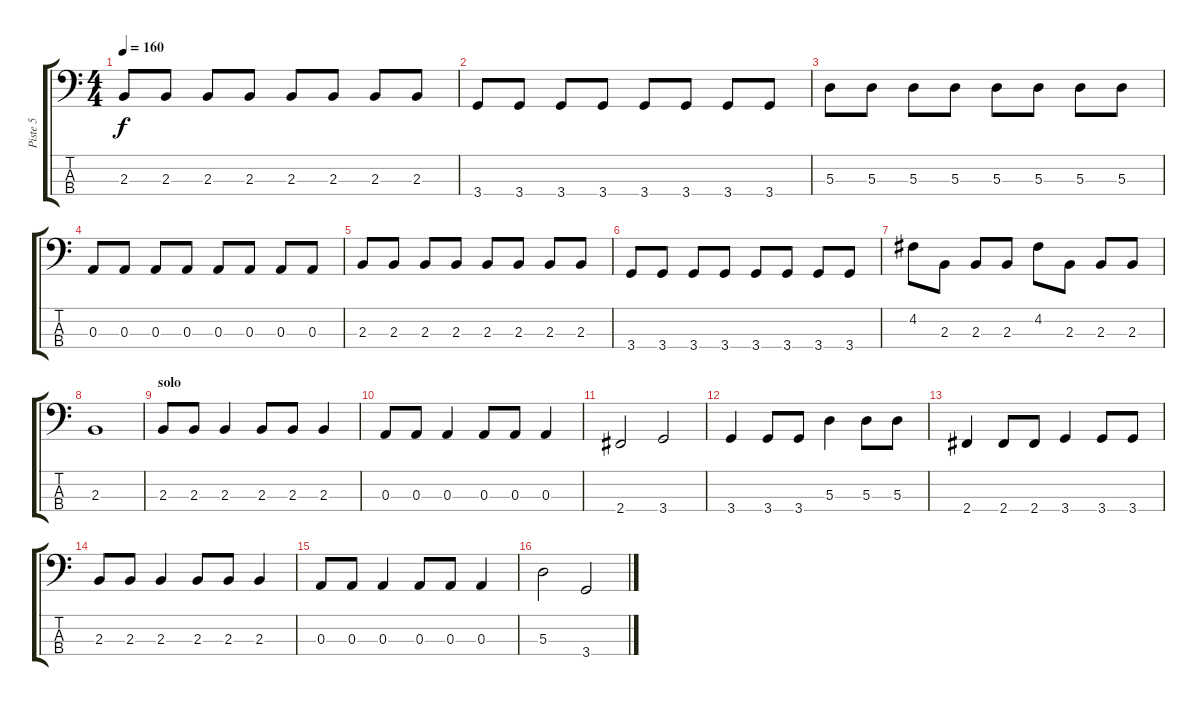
\track ("Piste 5" "Piste 5") {instrument electricbassfinger}
\staff {score tabs}
\tuning (G2 D2 A1 E1) {hide}
\ts (4 4)
\tempo 160
\clef f4
\ks c
2.3.8{dy f} 2.3.8 2.3.8 2.3.8 2.3.8 2.3.8 2.3.8 2.3.8 |
3.4.8 3.4.8 3.4.8 3.4.8 3.4.8 3.4.8 3.4.8 3.4.8 |
5.3.8 5.3.8 5.3.8 5.3.8 5.3.8 5.3.8 5.3.8 5.3.8 |
0.3.8 0.3.8 0.3.8 0.3.8 0.3.8 0.3.8 0.3.8 0.3.8 |
2.3.8 2.3.8 2.3.8 2.3.8 2.3.8 2.3.8 2.3.8 2.3.8 |
3.4.8 3.4.8 3.4.8 3.4.8 3.4.8 3.4.8 3.4.8 3.4.8 |
4.2.8 2.3.8 2.3.8 2.3.8 4.2.8 2.3.8 2.3.8 2.3.8 |
2.3.1 |
\section ("" "solo")
2.3.8 2.3.8 2.3.4 2.3.8 2.3.8 2.3.4 |
0.3.8 0.3.8 0.3.4 0.3.8 0.3.8 0.3.4 |
2.4.2 3.4.2 |
3.4.4 3.4.8 3.4.8 5.3.4 5.3.8 5.3.8 |
2.4.4 2.4.8 2.4.8 3.4.4 3.4.8 3.4.8 |
2.3.8 2.3.8 2.3.4 2.3.8 2.3.8 2.3.4 |
0.3.8 0.3.8 0.3.4 0.3.8 0.3.8 0.3.4 |
5.3.2 3.4.2
